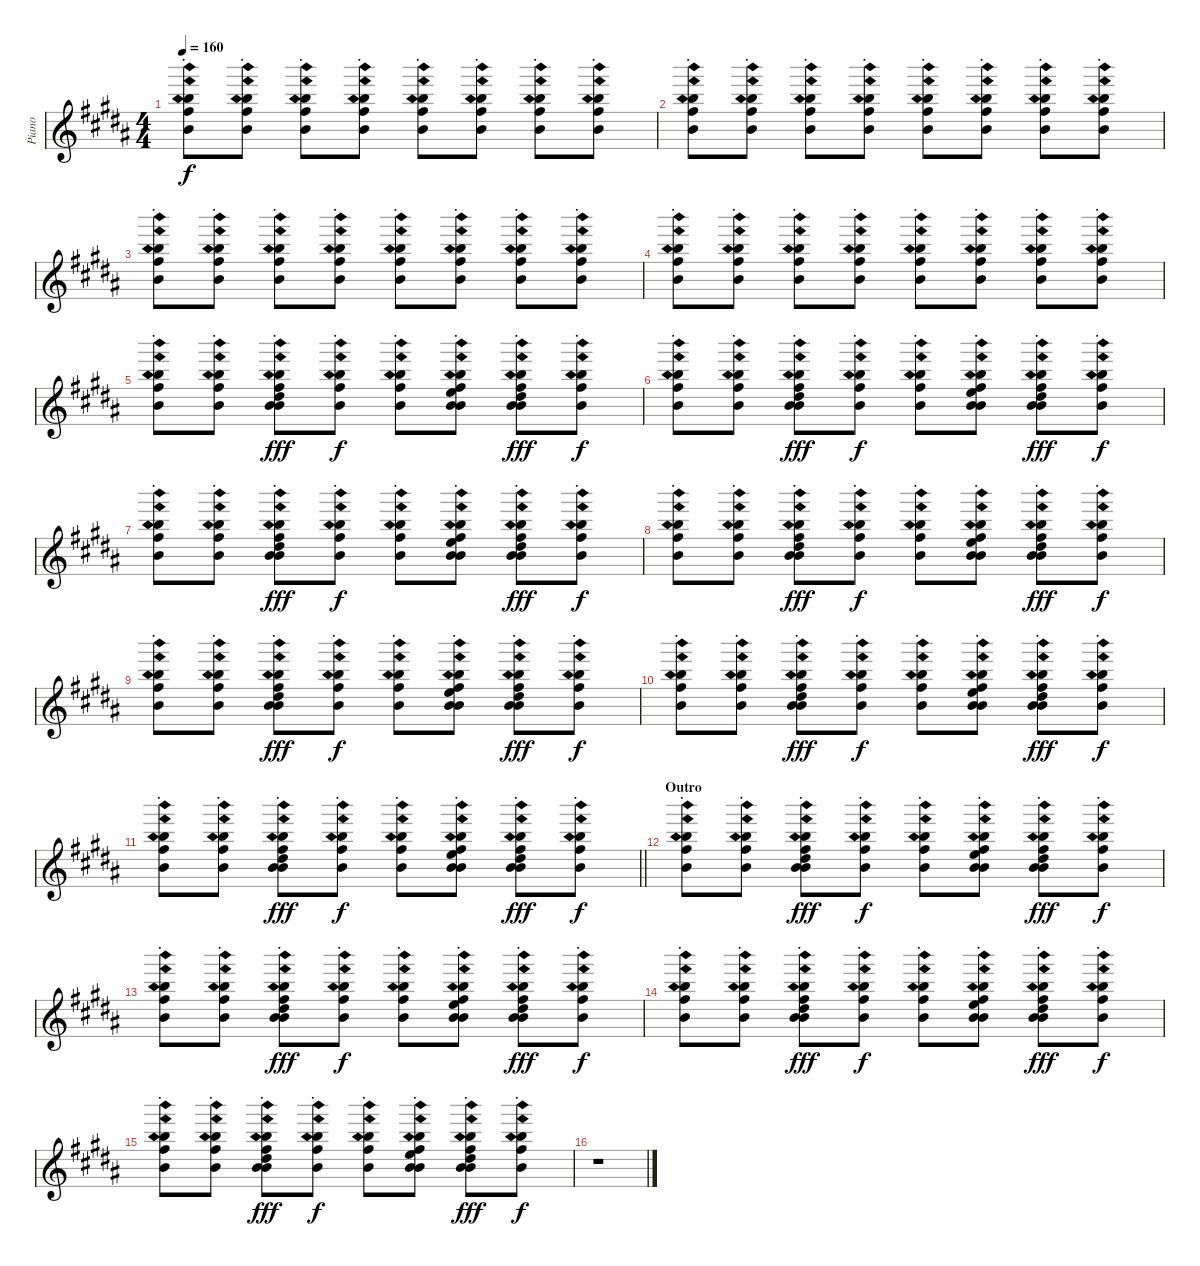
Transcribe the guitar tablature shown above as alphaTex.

\track ("Piano" "Piano") {instrument electricgrandpiano}
\staff {score}
\tuning (E4 B3 G3 D3 A2 E2) {hide}
\ts (4 4)
\tempo 160
\clef g2
\ks b
(19.1{ah 12 st} 19.2{ah 12 st} 16.3{ah 12 st}).8{dy f} (19.1{ah 12 st} 19.2{ah 12 st} 16.3{ah 12 st}).8 (19.1{ah 12 st} 19.2{ah 12 st} 16.3{ah 12 st}).8 (19.1{ah 12 st} 19.2{ah 12 st} 16.3{ah 12 st}).8 (19.1{ah 12 st} 19.2{ah 12 st} 16.3{ah 12 st}).8 (19.1{ah 12 st} 19.2{ah 12 st} 16.3{ah 12 st}).8 (19.1{ah 12 st} 19.2{ah 12 st} 16.3{ah 12 st}).8 (19.1{ah 12 st} 19.2{ah 12 st} 16.3{ah 12 st}).8 |
(19.1{ah 12 st} 19.2{ah 12 st} 16.3{ah 12 st}).8 (19.1{ah 12 st} 19.2{ah 12 st} 16.3{ah 12 st}).8 (19.1{ah 12 st} 19.2{ah 12 st} 16.3{ah 12 st}).8 (19.1{ah 12 st} 19.2{ah 12 st} 16.3{ah 12 st}).8 (19.1{ah 12 st} 19.2{ah 12 st} 16.3{ah 12 st}).8 (19.1{ah 12 st} 19.2{ah 12 st} 16.3{ah 12 st}).8 (19.1{ah 12 st} 19.2{ah 12 st} 16.3{ah 12 st}).8 (19.1{ah 12 st} 19.2{ah 12 st} 16.3{ah 12 st}).8 |
(19.1{ah 12 st} 19.2{ah 12 st} 16.3{ah 12 st}).8 (19.1{ah 12 st} 19.2{ah 12 st} 16.3{ah 12 st}).8 (19.1{ah 12 st} 19.2{ah 12 st} 16.3{ah 12 st}).8 (19.1{ah 12 st} 19.2{ah 12 st} 16.3{ah 12 st}).8 (19.1{ah 12 st} 19.2{ah 12 st} 16.3{ah 12 st}).8 (19.1{ah 12 st} 19.2{ah 12 st} 16.3{ah 12 st}).8 (19.1{ah 12 st} 19.2{ah 12 st} 16.3{ah 12 st}).8 (19.1{ah 12 st} 19.2{ah 12 st} 16.3{ah 12 st}).8 |
(19.1{ah 12 st} 19.2{ah 12 st} 16.3{ah 12 st}).8 (19.1{ah 12 st} 19.2{ah 12 st} 16.3{ah 12 st}).8 (19.1{ah 12 st} 19.2{ah 12 st} 16.3{ah 12 st}).8 (19.1{ah 12 st} 19.2{ah 12 st} 16.3{ah 12 st}).8 (19.1{ah 12 st} 19.2{ah 12 st} 16.3{ah 12 st}).8 (19.1{ah 12 st} 19.2{ah 12 st} 16.3{ah 12 st}).8 (19.1{ah 12 st} 19.2{ah 12 st} 16.3{ah 12 st}).8 (19.1{ah 12 st} 19.2{ah 12 st} 16.3{ah 12 st}).8 |
(19.1{ah 12 st} 19.2{ah 12 st} 16.3{ah 12 st}).8 (19.1{ah 12 st} 19.2{ah 12 st} 16.3{ah 12 st}).8 (19.1{ah 12 st} 19.2{ah 12 st} 16.3{ah 12 st} 25.4{st} 26.5{st}).8{dy fff} (19.1{ah 12 st} 19.2{ah 12 st} 16.3{ah 12 st}).8{dy f} (19.1{ah 12 st} 19.2{ah 12 st} 16.3{ah 12 st}).8 (19.1{ah 12 st} 19.2{ah 12 st} 16.3{ah 12 st} 26.4{st} 26.5{st}).8 (19.1{ah 12 st} 19.2{ah 12 st} 16.3{ah 12 st} 25.4{st} 26.5{st}).8{dy fff} (19.1{ah 12 st} 19.2{ah 12 st} 16.3{ah 12 st}).8{dy f} |
(19.1{ah 12 st} 19.2{ah 12 st} 16.3{ah 12 st}).8 (19.1{ah 12 st} 19.2{ah 12 st} 16.3{ah 12 st}).8 (19.1{ah 12 st} 19.2{ah 12 st} 16.3{ah 12 st} 25.4{st} 26.5{st}).8{dy fff} (19.1{ah 12 st} 19.2{ah 12 st} 16.3{ah 12 st}).8{dy f} (19.1{ah 12 st} 19.2{ah 12 st} 16.3{ah 12 st}).8 (19.1{ah 12 st} 19.2{ah 12 st} 16.3{ah 12 st} 26.4{st} 26.5{st}).8 (19.1{ah 12 st} 19.2{ah 12 st} 16.3{ah 12 st} 25.4{st} 26.5{st}).8{dy fff} (19.1{ah 12 st} 19.2{ah 12 st} 16.3{ah 12 st}).8{dy f} |
(19.1{ah 12 st} 19.2{ah 12 st} 16.3{ah 12 st}).8 (19.1{ah 12 st} 19.2{ah 12 st} 16.3{ah 12 st}).8 (19.1{ah 12 st} 19.2{ah 12 st} 16.3{ah 12 st} 25.4{st} 26.5{st}).8{dy fff} (19.1{ah 12 st} 19.2{ah 12 st} 16.3{ah 12 st}).8{dy f} (19.1{ah 12 st} 19.2{ah 12 st} 16.3{ah 12 st}).8 (19.1{ah 12 st} 19.2{ah 12 st} 16.3{ah 12 st} 26.4{st} 26.5{st}).8 (19.1{ah 12 st} 19.2{ah 12 st} 16.3{ah 12 st} 25.4{st} 26.5{st}).8{dy fff} (19.1{ah 12 st} 19.2{ah 12 st} 16.3{ah 12 st}).8{dy f} |
(19.1{ah 12 st} 19.2{ah 12 st} 16.3{ah 12 st}).8 (19.1{ah 12 st} 19.2{ah 12 st} 16.3{ah 12 st}).8 (19.1{ah 12 st} 19.2{ah 12 st} 16.3{ah 12 st} 25.4{st} 26.5{st}).8{dy fff} (19.1{ah 12 st} 19.2{ah 12 st} 16.3{ah 12 st}).8{dy f} (19.1{ah 12 st} 19.2{ah 12 st} 16.3{ah 12 st}).8 (19.1{ah 12 st} 19.2{ah 12 st} 16.3{ah 12 st} 26.4{st} 26.5{st}).8 (19.1{ah 12 st} 19.2{ah 12 st} 16.3{ah 12 st} 25.4{st} 26.5{st}).8{dy fff} (19.1{ah 12 st} 19.2{ah 12 st} 16.3{ah 12 st}).8{dy f} |
(19.1{ah 12 st} 19.2{ah 12 st} 16.3{ah 12 st}).8 (19.1{ah 12 st} 19.2{ah 12 st} 16.3{ah 12 st}).8 (19.1{ah 12 st} 19.2{ah 12 st} 16.3{ah 12 st} 25.4{st} 26.5{st}).8{dy fff} (19.1{ah 12 st} 19.2{ah 12 st} 16.3{ah 12 st}).8{dy f} (19.1{ah 12 st} 19.2{ah 12 st} 16.3{ah 12 st}).8 (19.1{ah 12 st} 19.2{ah 12 st} 16.3{ah 12 st} 26.4{st} 26.5{st}).8 (19.1{ah 12 st} 19.2{ah 12 st} 16.3{ah 12 st} 25.4{st} 26.5{st}).8{dy fff} (19.1{ah 12 st} 19.2{ah 12 st} 16.3{ah 12 st}).8{dy f} |
(19.1{ah 12 st} 19.2{ah 12 st} 16.3{ah 12 st}).8 (19.1{ah 12 st} 19.2{ah 12 st} 16.3{ah 12 st}).8 (19.1{ah 12 st} 19.2{ah 12 st} 16.3{ah 12 st} 25.4{st} 26.5{st}).8{dy fff} (19.1{ah 12 st} 19.2{ah 12 st} 16.3{ah 12 st}).8{dy f} (19.1{ah 12 st} 19.2{ah 12 st} 16.3{ah 12 st}).8 (19.1{ah 12 st} 19.2{ah 12 st} 16.3{ah 12 st} 26.4{st} 26.5{st}).8 (19.1{ah 12 st} 19.2{ah 12 st} 16.3{ah 12 st} 25.4{st} 26.5{st}).8{dy fff} (19.1{ah 12 st} 19.2{ah 12 st} 16.3{ah 12 st}).8{dy f} |
\barLineRight lightlight
(19.1{ah 12 st} 19.2{ah 12 st} 16.3{ah 12 st}).8 (19.1{ah 12 st} 19.2{ah 12 st} 16.3{ah 12 st}).8 (19.1{ah 12 st} 19.2{ah 12 st} 16.3{ah 12 st} 25.4{st} 26.5{st}).8{dy fff} (19.1{ah 12 st} 19.2{ah 12 st} 16.3{ah 12 st}).8{dy f} (19.1{ah 12 st} 19.2{ah 12 st} 16.3{ah 12 st}).8 (19.1{ah 12 st} 19.2{ah 12 st} 16.3{ah 12 st} 26.4{st} 26.5{st}).8 (19.1{ah 12 st} 19.2{ah 12 st} 16.3{ah 12 st} 25.4{st} 26.5{st}).8{dy fff} (19.1{ah 12 st} 19.2{ah 12 st} 16.3{ah 12 st}).8{dy f} |
\section ("" "Outro")
(19.1{ah 12 st} 19.2{ah 12 st} 16.3{ah 12 st}).8 (19.1{ah 12 st} 19.2{ah 12 st} 16.3{ah 12 st}).8 (19.1{ah 12 st} 19.2{ah 12 st} 16.3{ah 12 st} 25.4{st} 26.5{st}).8{dy fff} (19.1{ah 12 st} 19.2{ah 12 st} 16.3{ah 12 st}).8{dy f} (19.1{ah 12 st} 19.2{ah 12 st} 16.3{ah 12 st}).8 (19.1{ah 12 st} 19.2{ah 12 st} 16.3{ah 12 st} 26.4{st} 26.5{st}).8 (19.1{ah 12 st} 19.2{ah 12 st} 16.3{ah 12 st} 25.4{st} 26.5{st}).8{dy fff} (19.1{ah 12 st} 19.2{ah 12 st} 16.3{ah 12 st}).8{dy f} |
(19.1{ah 12 st} 19.2{ah 12 st} 16.3{ah 12 st}).8 (19.1{ah 12 st} 19.2{ah 12 st} 16.3{ah 12 st}).8 (19.1{ah 12 st} 19.2{ah 12 st} 16.3{ah 12 st} 25.4{st} 26.5{st}).8{dy fff} (19.1{ah 12 st} 19.2{ah 12 st} 16.3{ah 12 st}).8{dy f} (19.1{ah 12 st} 19.2{ah 12 st} 16.3{ah 12 st}).8 (19.1{ah 12 st} 19.2{ah 12 st} 16.3{ah 12 st} 26.4{st} 26.5{st}).8 (19.1{ah 12 st} 19.2{ah 12 st} 16.3{ah 12 st} 25.4{st} 26.5{st}).8{dy fff} (19.1{ah 12 st} 19.2{ah 12 st} 16.3{ah 12 st}).8{dy f} |
(19.1{ah 12 st} 19.2{ah 12 st} 16.3{ah 12 st}).8 (19.1{ah 12 st} 19.2{ah 12 st} 16.3{ah 12 st}).8 (19.1{ah 12 st} 19.2{ah 12 st} 16.3{ah 12 st} 25.4{st} 26.5{st}).8{dy fff} (19.1{ah 12 st} 19.2{ah 12 st} 16.3{ah 12 st}).8{dy f} (19.1{ah 12 st} 19.2{ah 12 st} 16.3{ah 12 st}).8 (19.1{ah 12 st} 19.2{ah 12 st} 16.3{ah 12 st} 26.4{st} 26.5{st}).8 (19.1{ah 12 st} 19.2{ah 12 st} 16.3{ah 12 st} 25.4{st} 26.5{st}).8{dy fff} (19.1{ah 12 st} 19.2{ah 12 st} 16.3{ah 12 st}).8{dy f} |
(19.1{ah 12 st} 19.2{ah 12 st} 16.3{ah 12 st}).8 (19.1{ah 12 st} 19.2{ah 12 st} 16.3{ah 12 st}).8 (19.1{ah 12 st} 19.2{ah 12 st} 16.3{ah 12 st} 25.4{st} 26.5{st}).8{dy fff} (19.1{ah 12 st} 19.2{ah 12 st} 16.3{ah 12 st}).8{dy f} (19.1{ah 12 st} 19.2{ah 12 st} 16.3{ah 12 st}).8 (19.1{ah 12 st} 19.2{ah 12 st} 16.3{ah 12 st} 26.4{st} 26.5{st}).8 (19.1{ah 12 st} 19.2{ah 12 st} 16.3{ah 12 st} 25.4{st} 26.5{st}).8{dy fff} (19.1{ah 12 st} 19.2{ah 12 st} 16.3{ah 12 st}).8{dy f} |
r.1
